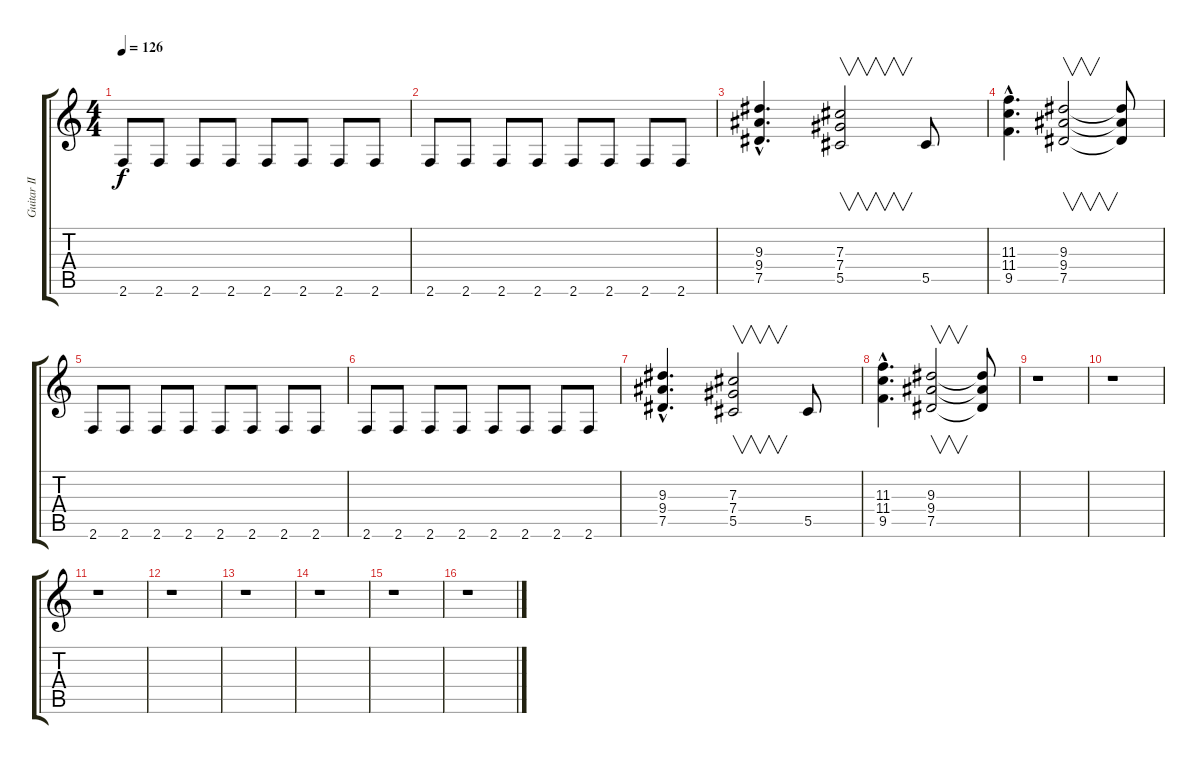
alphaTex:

\track ("Guitar II" "Guitar II") {instrument overdrivenguitar}
\staff {score tabs}
\tuning (Eb4 Bb3 Gb3 Db3 Ab2 Eb2) {hide}
\ts (4 4)
\tempo 126
\clef g2
\ks c
2.6.8{dy f} 2.6.8 2.6.8 2.6.8 2.6.8 2.6.8 2.6.8 2.6.8 |
2.6.8 2.6.8 2.6.8 2.6.8 2.6.8 2.6.8 2.6.8 2.6.8 |
(9.3{hac} 9.4{hac} 7.5{hac}).4{d} (7.3 7.4 5.5).2{v} 5.5.8 |
(11.3{hac} 11.4{hac} 9.5{hac}).4{d} (9.3 9.4 7.5).2{v} (9.3{t} 9.4{t} 7.5{t}).8 |
2.6.8 2.6.8 2.6.8 2.6.8 2.6.8 2.6.8 2.6.8 2.6.8 |
2.6.8 2.6.8 2.6.8 2.6.8 2.6.8 2.6.8 2.6.8 2.6.8 |
(9.3{hac} 9.4{hac} 7.5{hac}).4{d} (7.3 7.4 5.5).2{v} 5.5.8 |
(11.3{hac} 11.4{hac} 9.5{hac}).4{d} (9.3 9.4 7.5).2{v} (9.3{t} 9.4{t} 7.5{t}).8 |
r.1 |
r.1 |
r.1 |
r.1 |
r.1 |
r.1 |
r.1 |
r.1
